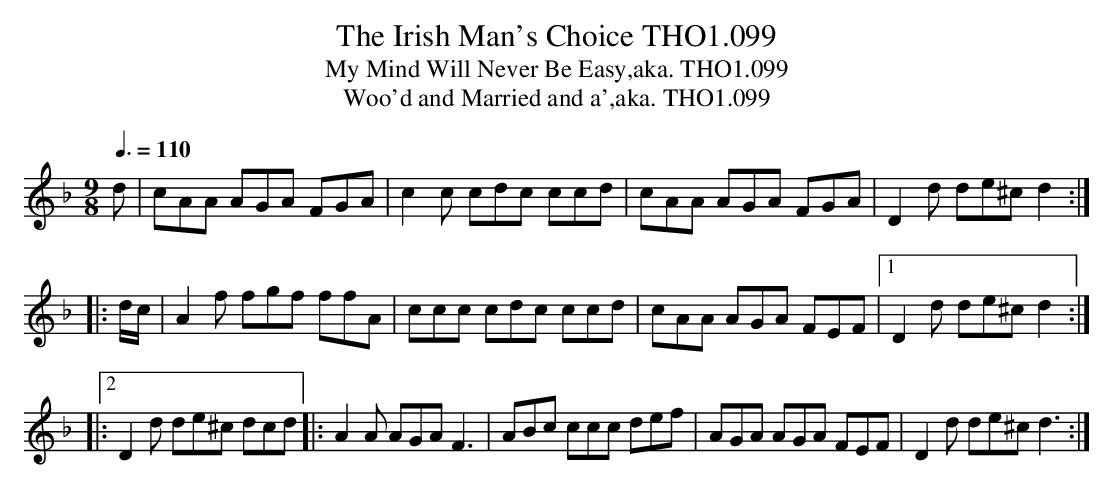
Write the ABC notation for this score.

X:1
T:Irish Man's Choice THO1.099, The
T:My Mind Will Never Be Easy,aka. THO1.099
T:Woo'd and Married and a',aka. THO1.099
M:9/8
L:1/8
Q:3/8=110
K:Dm
d|cAA AGA FGA|c2 c cdc ccd|cAA AGA FGA|D2 d de^c d2:|
|:d/c/|A2 f fgf ffA|ccc cdc ccd|cAA AGA FEF|1D2 d de^c d2:|
|:2D2 d de^c dcd|:A2 A AGA F3|ABc ccc def|AGA AGA FEF|D2 d de^c d3:|
